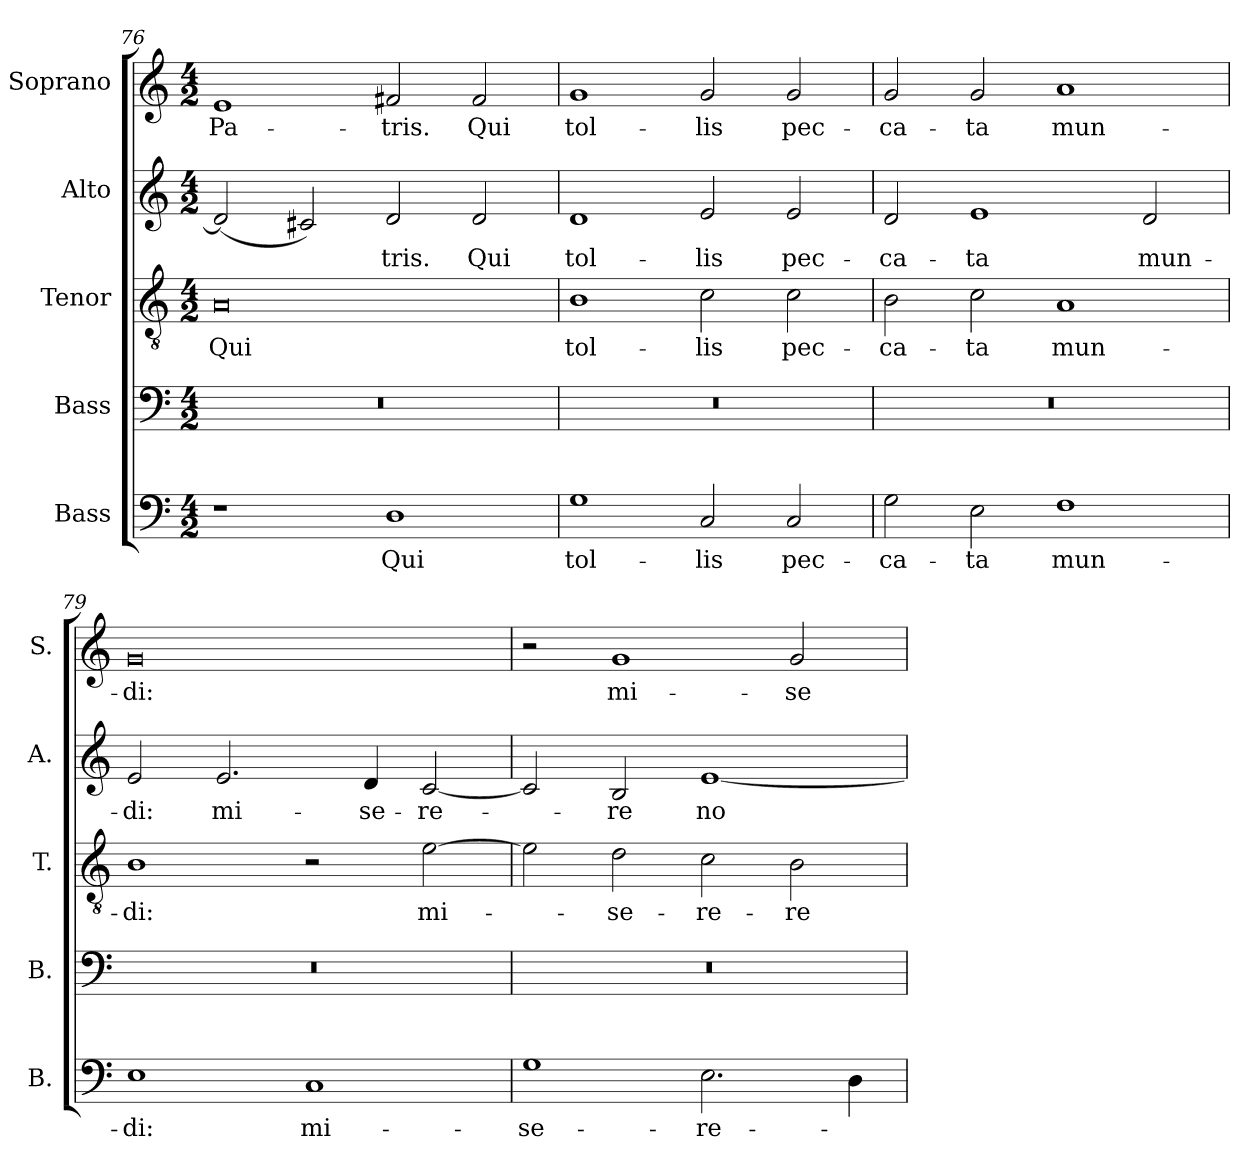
**kern	**text	**kern	**kern	**text	**kern	**text	**kern	**text
*part5	*part5	*part4	*part3	*part3	*part2	*part2	*part1	*part1
*staff5	*staff5	*staff4	*staff3	*staff3	*staff2	*staff2	*staff1	*staff1
*I"Bass	*	*I"Bass	*I"Tenor	*	*I"Alto	*	*I"Soprano	*
*I'B.	*	*I'B.	*I'T.	*	*I'A.	*	*I'S.	*
*clefF4	*	*clefF4	*clefGv2	*	*clefG2	*	*clefG2	*
*	*	*	*ITrd7c12	*	*	*	*	*
*k[]	*	*k[]	*k[]	*	*k[]	*	*k[]	*
*C:	*	*C:	*C:	*	*C:	*	*C:	*
*M4/2	*	*M4/2	*M4/2	*	*M4/2	*	*M4/2	*
=76	=76	=76	=76	=76	=76	=76	=76	=76
!	!	!LO:N:vis=1	!	!	!	!	!	!
!	!	!	!	!LO:LY:b:color=#000000	!	!	!	!
!	!	!	!	!	!	!	!	!LO:LY:b:color=#000000
1r	.	0r	0AAi	Qui	(2di/]	.	1ei	Pa-
.	.	.	.	.	2c#Xi/)	.	.	.
!	!LO:LY:b:color=#000000	!	!	!	!	!	!	!
!	!	!	!	!	!	!LO:LY:b:color=#000000	!	!
!	!	!	!	!	!	!	!	!LO:LY:b:color=#000000
1Di	Qui	.	.	.	2di/	-tris.	2f#Xi/	-tris.
!	!	!	!	!	!	!LO:LY:b:color=#000000	!	!
!	!	!	!	!	!	!	!	!LO:LY:b:color=#000000
.	.	.	.	.	2di/	Qui	2f#i/	Qui
=77	=77	=77	=77	=77	=77	=77	=77	=77
!	!LO:LY:b:color=#000000	!LO:N:vis=1	!	!	!	!	!	!
!	!	!	!	!LO:LY:b:color=#000000	!	!	!	!
!	!	!	!	!	!	!LO:LY:b:color=#000000	!	!
!	!	!	!	!	!	!	!	!LO:LY:b:color=#000000
1Gi	tol-	0r	1BBi	tol-	1di	tol-	1gi	tol-
!	!LO:LY:b:color=#000000	!	!	!	!	!	!	!
!	!	!	!	!LO:LY:b:color=#000000	!	!	!	!
!	!	!	!	!	!	!LO:LY:b:color=#000000	!	!
!	!	!	!	!	!	!	!	!LO:LY:b:color=#000000
2Ci/	-lis	.	2Ci\	-lis	2ei/	-lis	2gi/	-lis
!	!LO:LY:b:color=#000000	!	!	!	!	!	!	!
!	!	!	!	!LO:LY:b:color=#000000	!	!	!	!
!	!	!	!	!	!	!LO:LY:b:color=#000000	!	!
!	!	!	!	!	!	!	!	!LO:LY:b:color=#000000
2Ci/	pec-	.	2Ci\	pec-	2ei/	pec-	2gi/	pec-
=78	=78	=78	=78	=78	=78	=78	=78	=78
!	!LO:LY:b:color=#000000	!LO:N:vis=1	!	!	!	!	!	!
!	!	!	!	!LO:LY:b:color=#000000	!	!	!	!
!	!	!	!	!	!	!LO:LY:b:color=#000000	!	!
!	!	!	!	!	!	!	!	!LO:LY:b:color=#000000
2Gi\	-ca-	0r	2BBi\	-ca-	2di/	-ca-	2gi/	-ca-
!	!LO:LY:b:color=#000000	!	!	!	!	!	!	!
!	!	!	!	!LO:LY:b:color=#000000	!	!	!	!
!	!	!	!	!	!	!LO:LY:b:color=#000000	!	!
!	!	!	!	!	!	!	!	!LO:LY:b:color=#000000
2Ei\	-ta	.	2Ci\	-ta	1ei	-ta	2gi/	-ta
!	!LO:LY:b:color=#000000	!	!	!	!	!	!	!
!	!	!	!	!LO:LY:b:color=#000000	!	!	!	!
!	!	!	!	!	!	!	!	!LO:LY:b:color=#000000
1Fi	mun-	.	1AAi	mun-	.	.	1ai	mun-
!	!	!	!	!	!	!LO:LY:b:color=#000000	!	!
.	.	.	.	.	2di/	mun-	.	.
=79	=79	=79	=79	=79	=79	=79	=79	=79
!	!LO:LY:b:color=#000000	!LO:N:vis=1	!	!	!	!	!	!
!	!	!	!	!LO:LY:b:color=#000000	!	!	!	!
!	!	!	!	!	!	!LO:LY:b:color=#000000	!	!
!	!	!	!	!	!	!	!	!LO:LY:b:color=#000000
1Ei	-di:	0r	1BBi	-di:	2ei/	-di:	0gi	-di:
!	!	!	!	!	!	!LO:LY:b:color=#000000	!	!
.	.	.	.	.	2.ei/	mi-	.	.
!	!LO:LY:b:color=#000000	!	!	!	!	!	!	!
1Ci	mi-	.	2r	.	.	.	.	.
!	!	!	!	!	!	!LO:LY:b:color=#000000	!	!
.	.	.	.	.	4di/	-se-	.	.
!	!	!	!	!LO:LY:b:color=#000000	!	!	!	!
!	!	!	!	!	!	!LO:LY:b:color=#000000	!	!
.	.	.	[2Ei\	mi-	[2ci/	-re-	.	.
=80	=80	=80	=80	=80	=80	=80	=80	=80
!	!LO:LY:b:color=#000000	!LO:N:vis=1	!	!	!	!	!	!
1Gi	-se-	0r	2Ei\]	.	2ci/]	.	2r	.
!	!	!	!	!LO:LY:b:color=#000000	!	!	!	!
!	!	!	!	!	!	!LO:LY:b:color=#000000	!	!
!	!	!	!	!	!	!	!	!LO:LY:b:color=#000000
.	.	.	2Di\	-se-	2Bi/	-re	1gi	mi-
!	!LO:LY:b:color=#000000	!	!	!	!	!	!	!
!	!	!	!	!LO:LY:b:color=#000000	!	!	!	!
!	!	!	!	!	!	!LO:LY:b:color=#000000	!	!
2.Ei\	-re-	.	2Ci\	-re-	[1ei	no-	.	.
!	!	!	!	!LO:LY:b:color=#000000	!	!	!	!
!	!	!	!	!	!	!	!	!LO:LY:b:color=#000000
.	.	.	2BBi\	-re	.	.	2gi/	-se-
4Di\	.	.	.	.	.	.	.	.
=	=	=	=	=	=	=	=	=
*-	*-	*-	*-	*-	*-	*-	*-	*-
